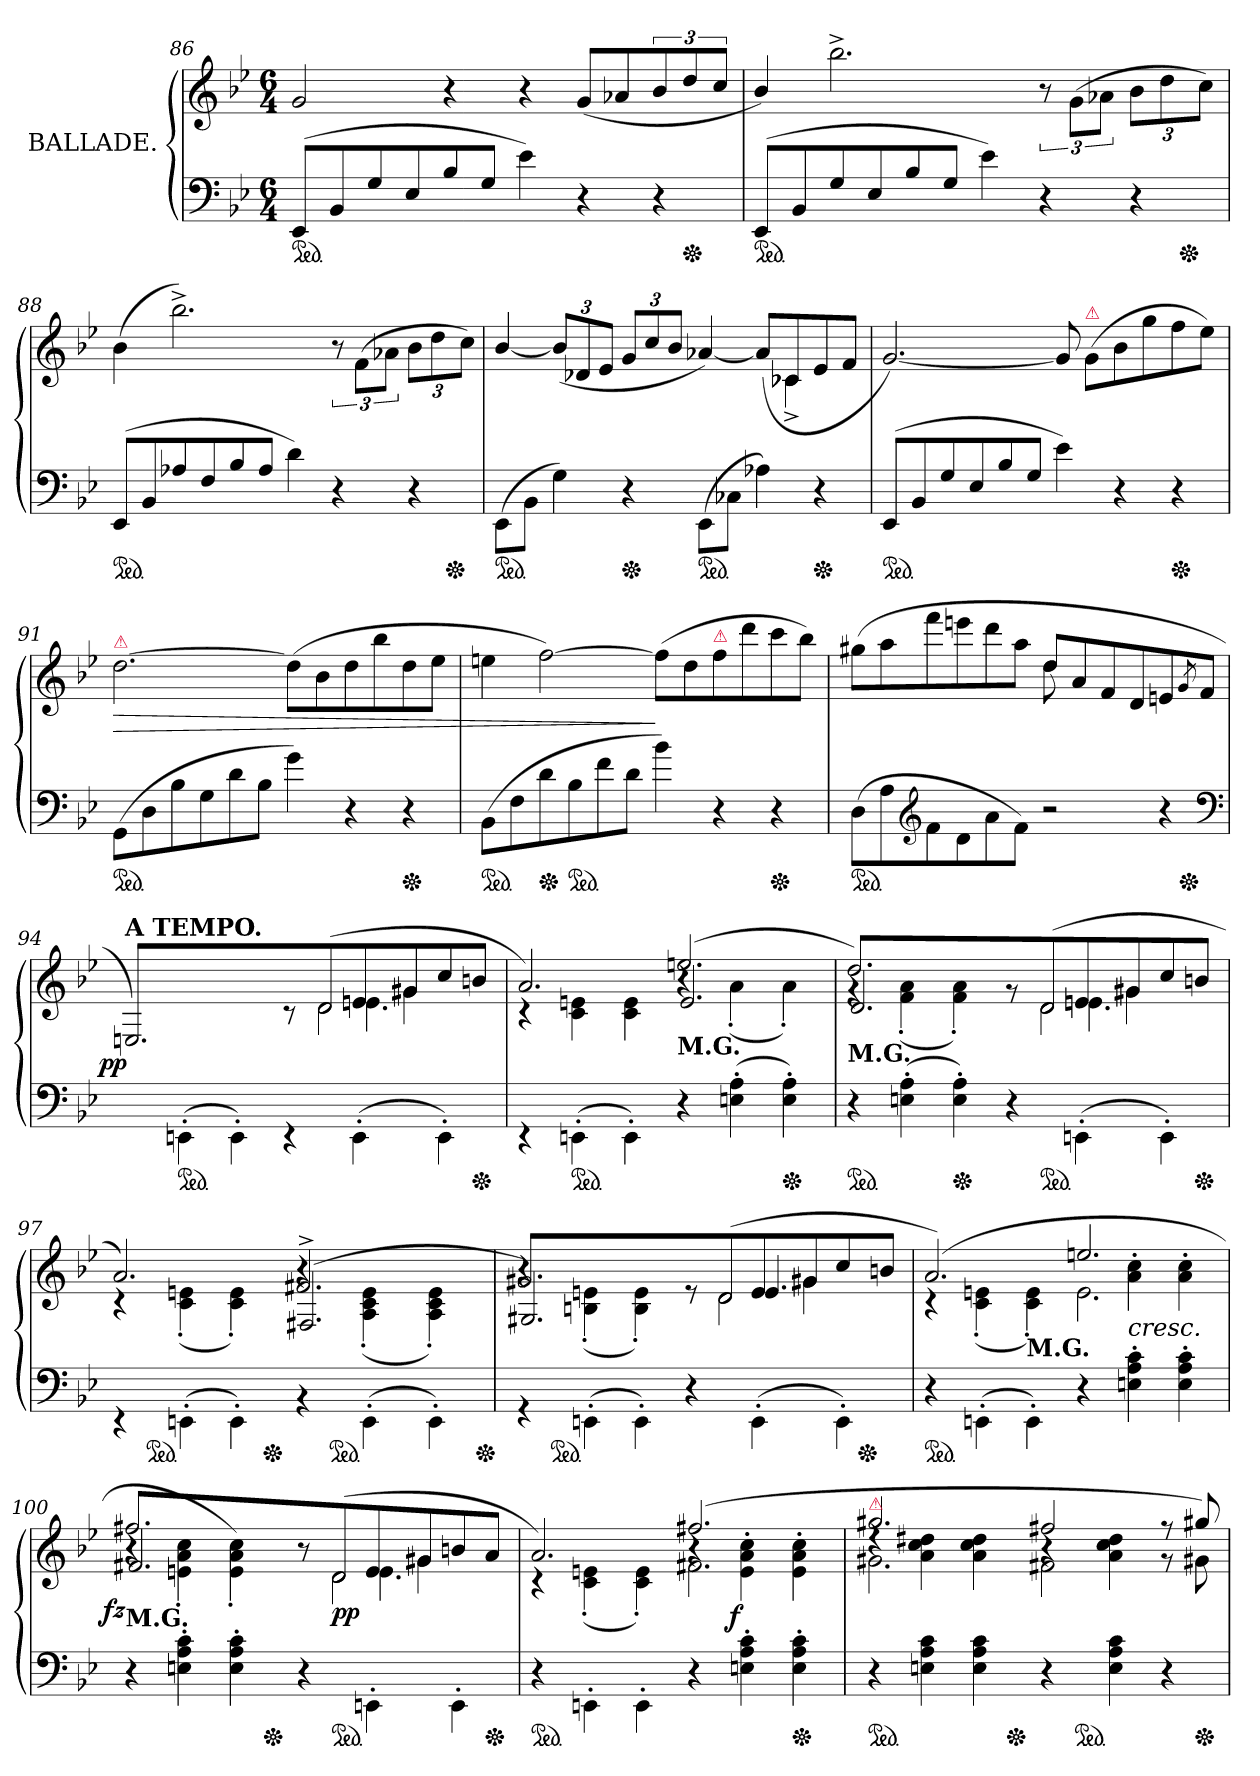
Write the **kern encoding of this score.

**kern	**kern	**dynam
*part1	*part1	*part1
*staff2	*staff1	*staff1/2
*I"BALLADE.	*	*
*clefF4	*clefG2	*
*k[b-e-]	*k[b-e-]	*
*g:	*g:	*
*M6/4	*M6/4	*
*ped	*	*
=86	=86	=86
(>8EE-L	2g	.
8BB-	.	.
8G	.	.
8E-	.	.
8B-	4r	.
8GJ	.	.
4e-)	4r	.
4r	(<8g/L	.
.	8a-X	.
4r	12b-	.
*Xped	*	*
.	12dd	.
.	12ccJ	.
=87	=87	=87
*ped	*	*
*	*^	*
(>8EE-L	4b-/)	1ryy	.
8BB-	.	.	.
8G	2.bb-^<	.	.
8E-	.	.	.
8B-	.	.	.
8GJ	.	.	.
4e-)	.	.	.
4r	12r	4.ryy	.
.	(>12g\L	.	.
.	12a-XJ	.	.
4r	12b-L	.	.
.	12dd	.	.
*Xped	*	*	*
.	.	8ryy	.
.	12ccJ)	.	.
=88	=88	=88	=88
*ped	*	*	*
(>8EE-L	(>4b-	1ryy	.
8BB-	.	.	.
8A-X	2.bb-^<)	.	.
8F	.	.	.
8B-	.	.	.
8A-J	.	.	.
4d)	.	.	.
4r	12r	4.ryy	.
.	(>12f\L	.	.
.	12a-XJ	.	.
4r	12b-L	.	.
.	12dd	.	.
*Xped	*	*	*
.	.	8ryy	.
.	12ccJ)	.	.
=89	=89	=89	=89
*ped	*	*	*
(>8EE-\L	[4b-/	1ryy	.
8BB-J	.	.	.
4G)	(<12b-L]	.	.
.	12d-X	.	.
.	12e-J	.	.
*Xped	*	*	*
4r	12gL	.	.
.	12cc	.	.
.	12b-J	.	.
*ped	*	*	*
(>8EE-\L	[4a-X)	.	.
8C-XJ	.	.	.
4A-X)	(<8a-L]	8ryy	.
.	8c-X	4c-X^	.
*Xped	*	*	*
4r	8e-	.	.
.	8fJ	8ryy	.
*	*v	*v	*
=90	=90	=90
*ped	*	*
(>8EE-L	[2.g)	.
8BB-	.	.
8G	.	.
8E-	.	.
8B-	.	.
8GJ	.	.
4e-)	8g]	.
!	!LO:TX:a:i:color=crimson:t=⚠	!
.	(>8gL	.
4r	8b-	.
.	8gg	.
*Xped	*	*
4r	8ff	.
.	8ee-J)	.
=91	=91	=91
!	!LO:TX:a:i:color=crimson:t=⚠	!
*ped	*	*
(>8GGL	[2.dd	>
8D	.	.
8B-	.	.
8G	.	.
8d	.	.
8B-J	.	.
4g)	(>8ddL]	.
.	8b-	.
4r	8dd	.
.	8bb-	.
*Xped	*	*
4r	8dd	.
.	8ee-J	.
=92	=92	=92
*ped	*	*
(>8BB-L	4een	.
8F	.	.
*Xped	*	*
8d	[2ff)	.
*ped	*	*
8B-	.	.
8f	.	.
8dJ	.	.
4b-)	(>8ffL]	]
.	8dd	.
!	!LO:TX:a:i:color=crimson:t=⚠	!
4r	8ff	.
.	8ddd	.
*Xped	*	*
4r	8ccc	.
.	8bb-J)	.
=93	=93	=93
*	*^	*
*ped	*	*	*
*	*	*^	*
(>8D\L	(>8gg#XL	2.ryy	1ryy	.
8A	8aa	.	.	.
*clefG2	*	*	*	*
8f	8fff	.	.	.
8d	8eeen	.	.	.
8a	8ddd	.	.	.
8fJ)	8aaJ	.	.	.
2r	8dd/L	8dd\	.	.
.	8a	8ryy	.	.
.	8f	2ryy	4ryy	.
.	8d	.	.	.
4r	8en	.	16ryy	.
*Xped	*	*	*	*
.	.	.	8.ryy	.
.	8qg/	.	.	.
.	8fJ	.	.	.
*clefF4	*	*	*	*
=94	=94	=94	=94	=94
*	*	*	*^	*
!	!LO:TX:a:B:t=A TEMPO.	!	!	!	!
!	!	!	!	!	!LO:DY:rj
4rEEyy	2.En/)	2.ryy	2.ryy	2.ryy	pp
*ped	*	*	*	*	*
(>4EEn'>\	.	.	.	.	.
4EE'>\)	.	.	.	.	.
4rEE	8r	8ryy	4ryy	4.ryy	.
!	!LO:N:vis=2	!	!	!	!
.	(>8d	2d\	.	.	.
(>4EE'>\	8en	.	4.en\	.	.
.	8g#X	.	.	4g#X	.
4EE'>\)	8cc	.	.	.	.
*Xped	*	*	*	*	*
.	8bnJ	8ryy	8ryy	8ryy	.
*	*	*	*v	*v	*
=95	=95	=95	=95	=95
4rEE	2.a)	2.ryy	4rc	.
*ped	*	*	*	*
(>4EEn'>\	.	.	4c\ 4en\	.
4EE'>\)	.	.	4c\ 4e\	.
!	!LO:TX:b:B:t=M.G.	!	!	!
4r	(>2.een	4r	2.e	.
(>4En'> 4A'>	.	(>4a'>\	.	.
*Xped	*	*	*	*
4E'> 4A'>)	.	4a'>\)	.	.
=96	=96	=96	=96	=96
*	*	*	*^	*
!	!LO:TX:b:B:t=M.G.	!	!	!	!
*ped	*	*	*	*	*
4r	2.dd)	4rg	2.d	2.ryy	.
(>4En'> 4A'>	.	(>4f'>\ 4a'>\	.	.	.
*Xped	*	*	*	*	*
4E'> 4A'>)	.	4f'>\ 4a'>\)	.	.	.
4r	8rg	8ryy	4ryy	4.ryy	.
!	!LO:N:vis=2	!	!	!	!
*ped	*	*	*	*	*
.	(>8d	2d\	.	.	.
(>4EEn'>\	8en	.	4.en\	.	.
.	8g#X	.	.	4g#X\	.
4EE'>\)	8cc	.	.	.	.
*Xped	*	*	*	*	*
.	8bnJ	8ryy	8ryy	8ryy	.
=97	=97	=97	=97	=97	=97
*	*	*	*^	*^	*
*	*	*	*	*	*	*	*
4rEE	2.a)	4r	2.ryy	8ryy	2ryy	2..ryy	.
*ped	*	*	*	*	*	*	*
.	.	.	.	1ryy	.	.	.
(>4EEn'>\	.	(>4c'> 4en'>	.	.	.	.	.
4EE'>\)	.	4c'> 4e'>)	.	.	8ryy	.	.
*Xped	*	*	*	*	*	*	*
.	.	.	.	.	2..ryy	.	.
4rBB	(>2.f#X	4r	2.F#X^>/	.	.	.	.
*ped	*	*	*	*	*	*	*
.	.	.	.	.	.	2ryy	.
(>4EE'>\	.	(>4A'> 4c'> 4e'>	.	.	.	.	.
.	.	.	.	4.ryy	.	.	.
4EE'>\)	.	4A'> 4c'> 4e'>)	.	.	.	.	.
.	.	.	.	.	.	8ryy	.
*Xped	*	*	*	*	*	*	*
=98	=98	=98	=98	=98	=98	=98	=98
4rGG	2.g#X)	4r	2.G#X/	2.ryy	8ryy	1ryy	.
*ped	*	*	*	*	*	*	*
.	.	.	.	.	1ryy	.	.
(>4EEn'>\	.	(>4Bn'> 4en'>	.	.	.	.	.
4EE'>\)	.	4B'> 4e'>)	.	.	.	.	.
4r	8re	8ryy	4ryy	4.ryy	.	.	.
!	!LO:N:vis=2	!	!	!	!	!	!
.	(>8d	2d	.	.	.	.	.
(>4EE'>\	8e	.	4.e	.	.	4ryy	.
.	8g#X	.	.	4g#X	4.ryy	.	.
4EE'>\)	8cc	.	.	.	.	16ryy	.
*Xped	*	*	*	*	*	*	*
.	.	.	.	.	.	8.ryy	.
.	8bnJ	8ryy	8ryy	8ryy	.	.	.
*	*	*	*v	*v	*v	*v	*
=99	=99	=99	=99	=99
*ped	*	*	*	*
4r	(>2.a)	4r	2.ryy	.
(>4EEn'>\	.	(>4c'>\ 4en'>\	.	.
!	!	!LO:TX:b:B:t=M.G.	!	!
4EE'>\)	.	4c'>\ 4e'>\)	.	.
4r	2.een	2.e	4ryy	.
!	!	!	!LO:TX:c:i:t=cresc.	!
4En'> 4A'> 4c'>	.	.	4a'>\ 4cc'>\	.
4E'> 4A'> 4c'>	.	.	4a'>\ 4cc'>\	.
=100	=100	=100	=100	=100
*	*	*	*^	*
!	!LO:TX:b:B:t=M.G.	!	!	!	!
!	!	!	!	!	!LO:DY:rj
*	*	*	*	*^	*
4r	2.ff#X	4r	2.f#X	2.ryy	2ryy	fz
4En'> 4A'> 4c'>	.	4en'>\ 4a'>\ 4cc'>\	.	.	.	.
4E'> 4A'> 4c'>	.	4e'>\ 4a'>\ 4cc'>\)	.	.	8ryy	.
*Xped	*	*	*	*	*	*
.	.	.	.	.	2..ryy	.
4r	8r	8ryy	4ryy	4.ryy	.	.
!	!LO:N:vis=2	!	!	!	!	!
*ped	*	*	*	*	*	*
.	(>8d	2d\	.	.	.	pp
4EEn'>\	8e	.	4.e\	.	.	.
.	8g#X	.	.	4g#X\	.	.
4EE'>\	8bn	.	.	.	.	.
*Xped	*	*	*	*	*	*
.	8aJ	8ryy	8ryy	8ryy	.	.
*	*	*	*v	*v	*v	*
=101	=101	=101	=101	=101
*ped	*	*	*	*
4r	2.a)	4rc	2.ryy	.
4EEn'>\	.	(>4c'>\ 4en'>\	.	.
4EE'>\	.	4c'>\ 4e'>\)	.	.
4r	(>2.ff#X	2.f#X	4r	.
!	!	!	!	!LO:DY:rj
4En'> 4A'> 4c'>	.	.	4e'>\ 4a'>\ 4cc'>\	f
*Xped	*	*	*	*
4E'> 4A'> 4c'>	.	.	4e'>\ 4a'>\ 4cc'>\	.
=102	=102	=102	=102	=102
!	!LO:TX:a:i:color=crimson:t=⚠	!	!	!
*ped	*	*	*	*
*	*	*^	*^	*
*	*	*	*	*	*	*
4r	2.gg#X	4rdd	2.g#X\	2ryy	2..ryy	.
4En 4A 4c	.	4a 4cc 4dd#X	.	.	.	.
4E 4A 4c	.	4a 4cc 4dd#	.	8ryy	.	.
*Xped	*	*	*	*	*	*
.	.	.	.	2..ryy	.	.
4r	2ff#X	4r	2f#X\	.	.	.
*ped	*	*	*	*	*	*
.	.	.	.	.	2ryy	.
4E 4A 4c	.	4a 4cc 4dd#	.	.	.	.
4r	8rff	4ryy	8rg	.	.	.
*Xped	*	*	*	*	*	*
.	8gg#X)	.	8g#X\	.	8ryy	.
*	*v	*v	*v	*v	*v	*
=	=	=
*-	*-	*-
